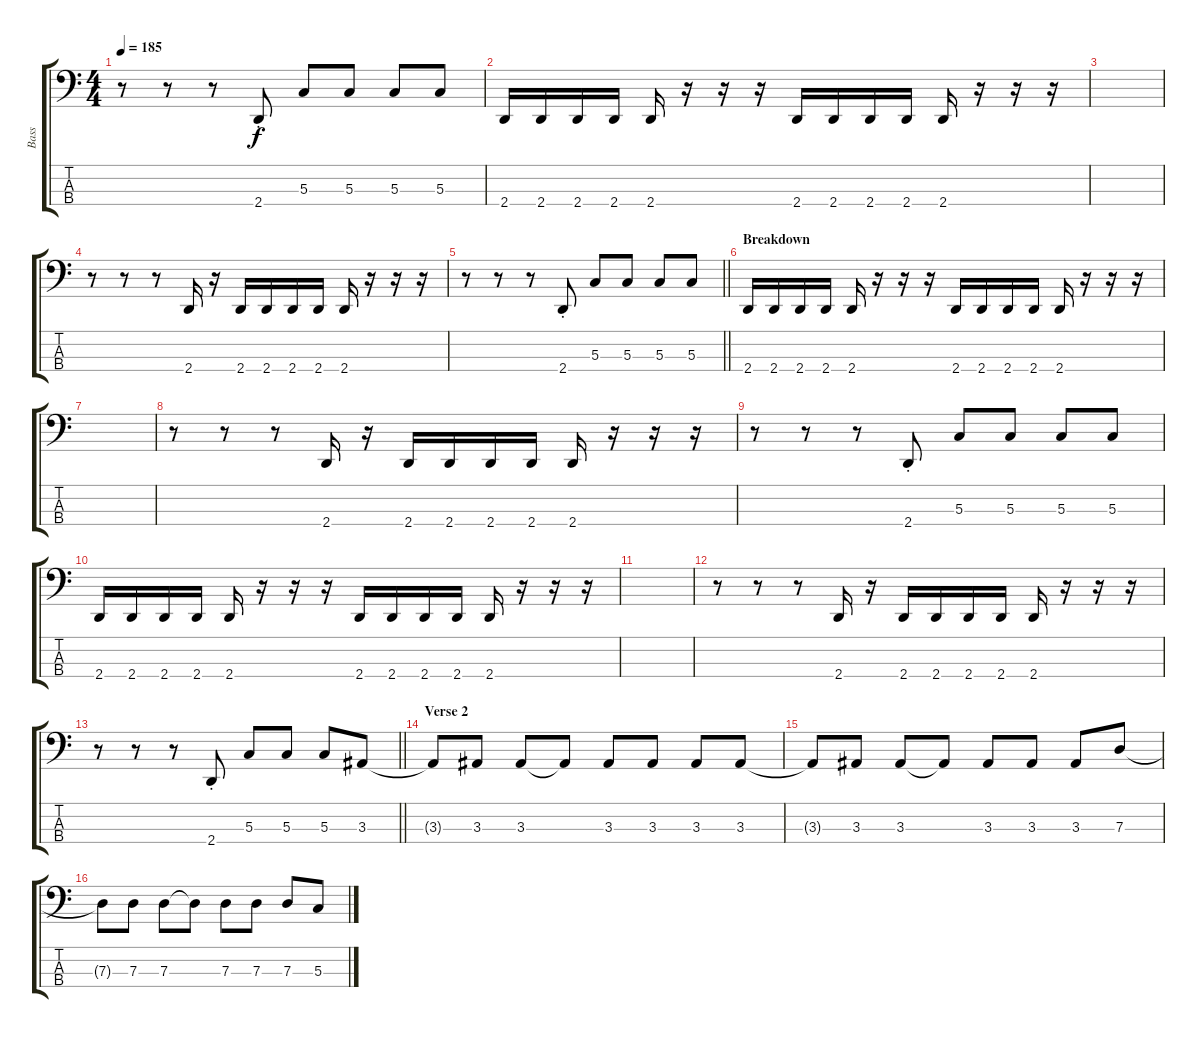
\track ("Bass" "Bass") {instrument electricbasspick}
\staff {score tabs}
\tuning (F2 C2 G1 C1) {hide}
\ts (4 4)
\tempo 185
\clef f4
\ks c
r.8{dy f} r.8 r.8 2.4{st}.8 5.3.8 5.3.8 5.3.8 5.3.8 |
2.4.16 2.4.16 2.4.16 2.4.16 2.4.16 r.16 r.16 r.16 2.4.16 2.4.16 2.4.16 2.4.16 2.4.16 r.16 r.16 r.16 |
|
r.8 r.8 r.8 2.4.16 r.16 2.4.16 2.4.16 2.4.16 2.4.16 2.4.16 r.16 r.16 r.16 |
\barLineRight lightlight
r.8 r.8 r.8 2.4{st}.8 5.3.8 5.3.8 5.3.8 5.3.8 |
\section ("" "Breakdown")
2.4.16 2.4.16 2.4.16 2.4.16 2.4.16 r.16 r.16 r.16 2.4.16 2.4.16 2.4.16 2.4.16 2.4.16 r.16 r.16 r.16 |
|
r.8 r.8 r.8 2.4.16 r.16 2.4.16 2.4.16 2.4.16 2.4.16 2.4.16 r.16 r.16 r.16 |
r.8 r.8 r.8 2.4{st}.8 5.3.8 5.3.8 5.3.8 5.3.8 |
2.4.16 2.4.16 2.4.16 2.4.16 2.4.16 r.16 r.16 r.16 2.4.16 2.4.16 2.4.16 2.4.16 2.4.16 r.16 r.16 r.16 |
|
r.8 r.8 r.8 2.4.16 r.16 2.4.16 2.4.16 2.4.16 2.4.16 2.4.16 r.16 r.16 r.16 |
\barLineRight lightlight
r.8 r.8 r.8 2.4{st}.8 5.3.8 5.3.8 5.3.8 3.3.8 |
\section ("" "Verse 2")
3.3{t}.8 3.3.8 3.3.8 3.3{t}.8 3.3.8 3.3.8 3.3.8 3.3.8 |
3.3{t}.8 3.3.8 3.3.8 3.3{t}.8 3.3.8 3.3.8 3.3.8 7.3.8 |
7.3{t}.8 7.3.8 7.3.8 7.3{t}.8 7.3.8 7.3.8 7.3.8 5.3.8
